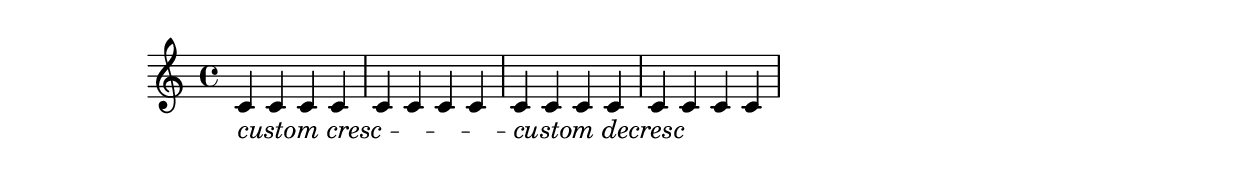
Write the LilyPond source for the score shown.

% DO NOT EDIT this file manually; it is automatically
% generated from Documentation/snippets/new
% Make any changes in Documentation/snippets/new/
% and then run scripts/auxiliar/makelsr.py
%
% This file is in the public domain.
%% Note: this file works from version 2.13.36
\version "2.13.36"

\header {
%% Translation of GIT committish: fa19277d20f8ab0397c560eb0e7b814bd804ecec

  texidoces = "
Funciones postfijas para la creación de objetos de extensión de texto
personalizados.  Los objetos de extensión deben comenzar en la primera
nota del compás.  Hay que utilizar -\mycresc, en caso contrario el
comienzo del eobjeto de extensión se asignará a la nota siguiente.

"

  doctitlees = "Objeto personalizado de extensión de texto de matices dinámicos postfijo"

%%   Translation of GIT committish: ab9e3136d78bfaf15cc6d77ed1975d252c3fe506


  texidocde = "Die Nachstellung funktioniert für eigene Crescendo-Textstrecker.
Die Strecker sollten an der ersten Note eines Taktes beginnen.  Man muss
-\mycresc benutzen, sonst wird der Beginn des Streckers der nächsten Note
zugewiesen.

"
  doctitlede = "Eigene Dynamiktextspanner nachgestellt"


%% Translation of GIT committish: a06cb0b0d9593ba110e001f2b0f44b8bef084693

  texidocfr = "
Il s'agit de fonctions postfix pour personnaliser l'extension des
crescendos textuels.  L'extension devrait débuter sur la première notte
de la mesure.  Il faut utiliser @code{-\mycresc} -- comme une
articulation -- sous peine que le départ de l'extension n'apparaisse
qu'à la note suivante.
"

  doctitlefr = "Personnalisation des extenseurs de nuance postfix"


  lsrtags = "expressive-marks, tweaks-and-overrides"
  texidoc = "Postfix functions for custom crescendo text spanners.  The spanners
should start on the first note of the measure.  One has to use -\mycresc,
otherwise the spanner start will rather be assigned to the next note.
"
  doctitle = "Dynamics custom text spanner postfix"
} % begin verbatim


% Two functions for (de)crescendo spanners where you can explicitly give the
% spanner text.
mycresc =
#(define-music-function (parser location mymarkup) (markup?)
   (make-music 'CrescendoEvent
               'span-direction START
               'span-type 'text
               'span-text mymarkup))
mydecresc =
#(define-music-function (parser location mymarkup) (markup?)
   (make-music 'DecrescendoEvent
               'span-direction START
               'span-type 'text
               'span-text mymarkup))

\relative c' {
  c4-\mycresc "custom cresc" c4 c4 c4 |
  c4 c4 c4 c4 |
  c4-\mydecresc "custom decresc" c4 c4 c4 |
  c4 c4\! c4 c4
}



